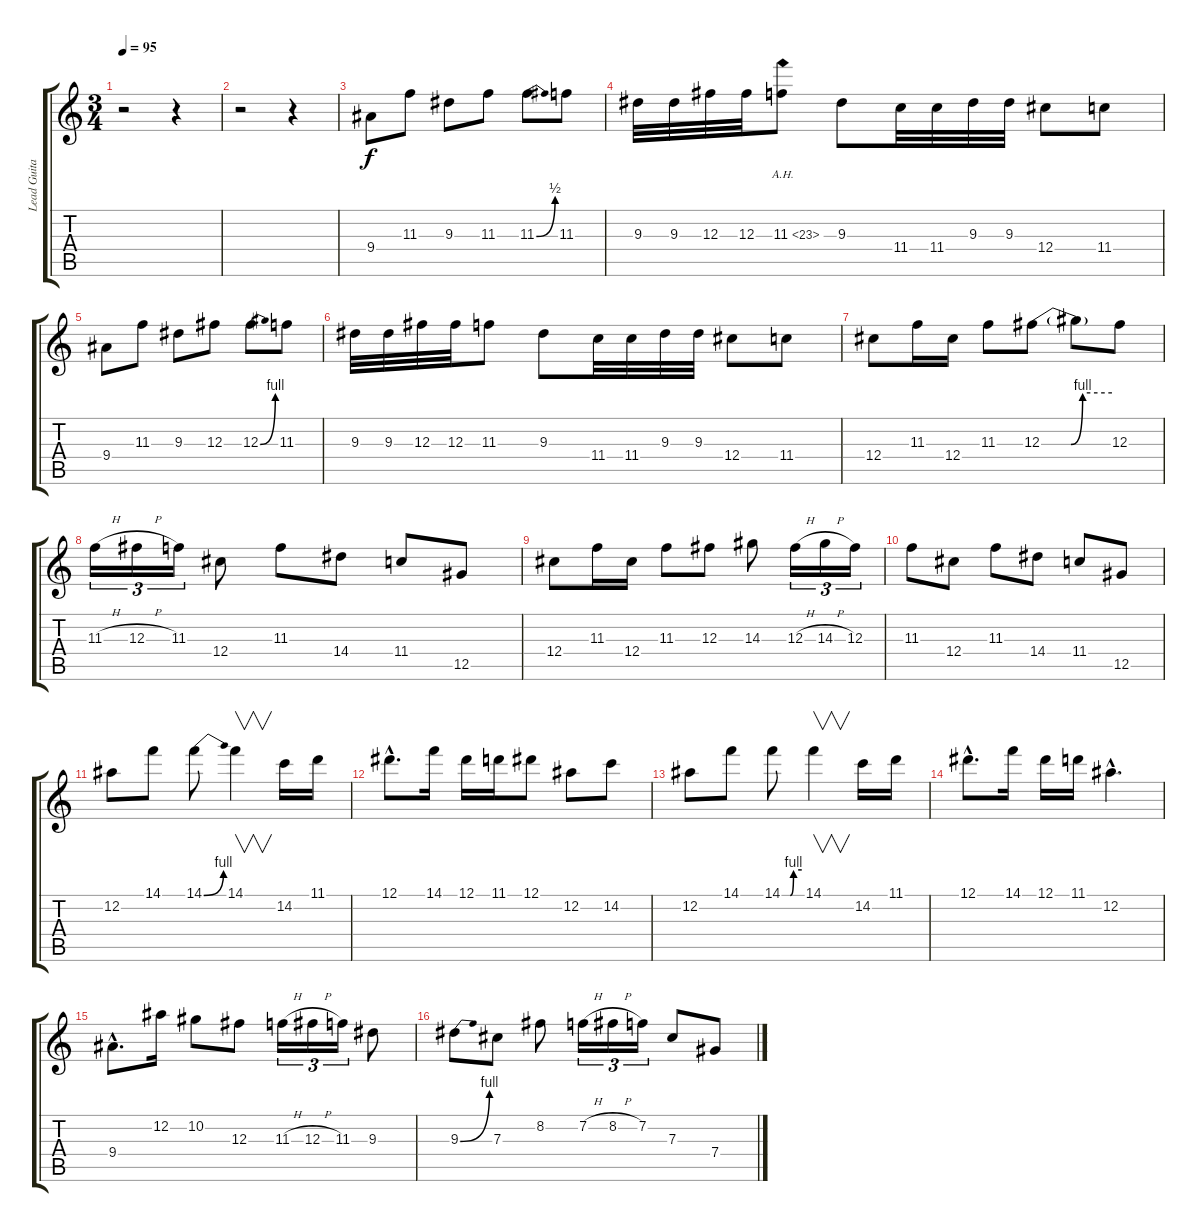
\track ("Lead Guitar" "Lead Guita") {instrument distortionguitar}
\staff {score tabs}
\tuning (Eb4 Bb3 Gb3 Db3 Ab2 Eb2) {hide}
\ts (3 4)
\tempo 95
\clef g2
\ks c
r.2{dy f} r.4 |
r.2 r.4 |
9.4.8 11.3.8 9.3.8 11.3.8 11.3{be (bend 0 0 60 2)}.8 11.3.8 |
9.3.32 9.3.32 12.3.32 12.3.32 11.3{ah 12}.8 9.3.8 11.4.32 11.4.32 9.3.32 9.3.32 12.4.8 11.4.8 |
9.4.8 11.3.8 9.3.8 12.3.8 12.3{be (bend 0 0 60 4)}.8 11.3.8 |
9.3.32 9.3.32 12.3.32 12.3.32 11.3.8 9.3.8 11.4.32 11.4.32 9.3.32 9.3.32 12.4.8 11.4.8 |
12.4.8 11.3.16 12.4.16 11.3.8 12.3{be (custom 0 0 25 0 35 4 60 4)}.8 12.3{t}.8 12.3.8 |
11.3{h}.16{tu (3 2)} 12.3{h}.16{tu (3 2)} 11.3.16{tu (3 2)} 12.4.8 11.3.8 14.4.8 11.4.8 12.5.8 |
12.4.8 11.3.16 12.4.16 11.3.8 12.3.8 14.3.8 12.3{h}.16{tu (3 2)} 14.3{h}.16{tu (3 2)} 12.3.16{tu (3 2)} |
11.3.8 12.4.8 11.3.8 14.4.8 11.4.8 12.5.8 |
12.2.8 14.1.8 14.1{be (bend 0 0 60 4)}.8 14.1.4{v} 14.2.16 11.1.16 |
12.1{hac}.8{d} 14.1.16 12.1.16 11.1.16 12.1.8 12.2.8 14.2.8 |
12.2.8 14.1.8 14.1{be (custom 0 0 25 0 35 4 60 4)}.8 14.1.4{v} 14.2.16 11.1.16 |
12.1{hac}.8{d} 14.1.16 12.1.16 11.1.16 12.2{hac}.4{d} |
9.4{hac}.8{d} 12.2.16 10.2.8 12.3.8 11.3{h}.16{tu (3 2)} 12.3{h}.16{tu (3 2)} 11.3.16{tu (3 2)} 9.3.8 |
9.3{be (bend 0 0 60 4)}.8 7.3.8 8.2.8 7.2{h}.16{tu (3 2)} 8.2{h}.16{tu (3 2)} 7.2.16{tu (3 2)} 7.3.8 7.4.8
